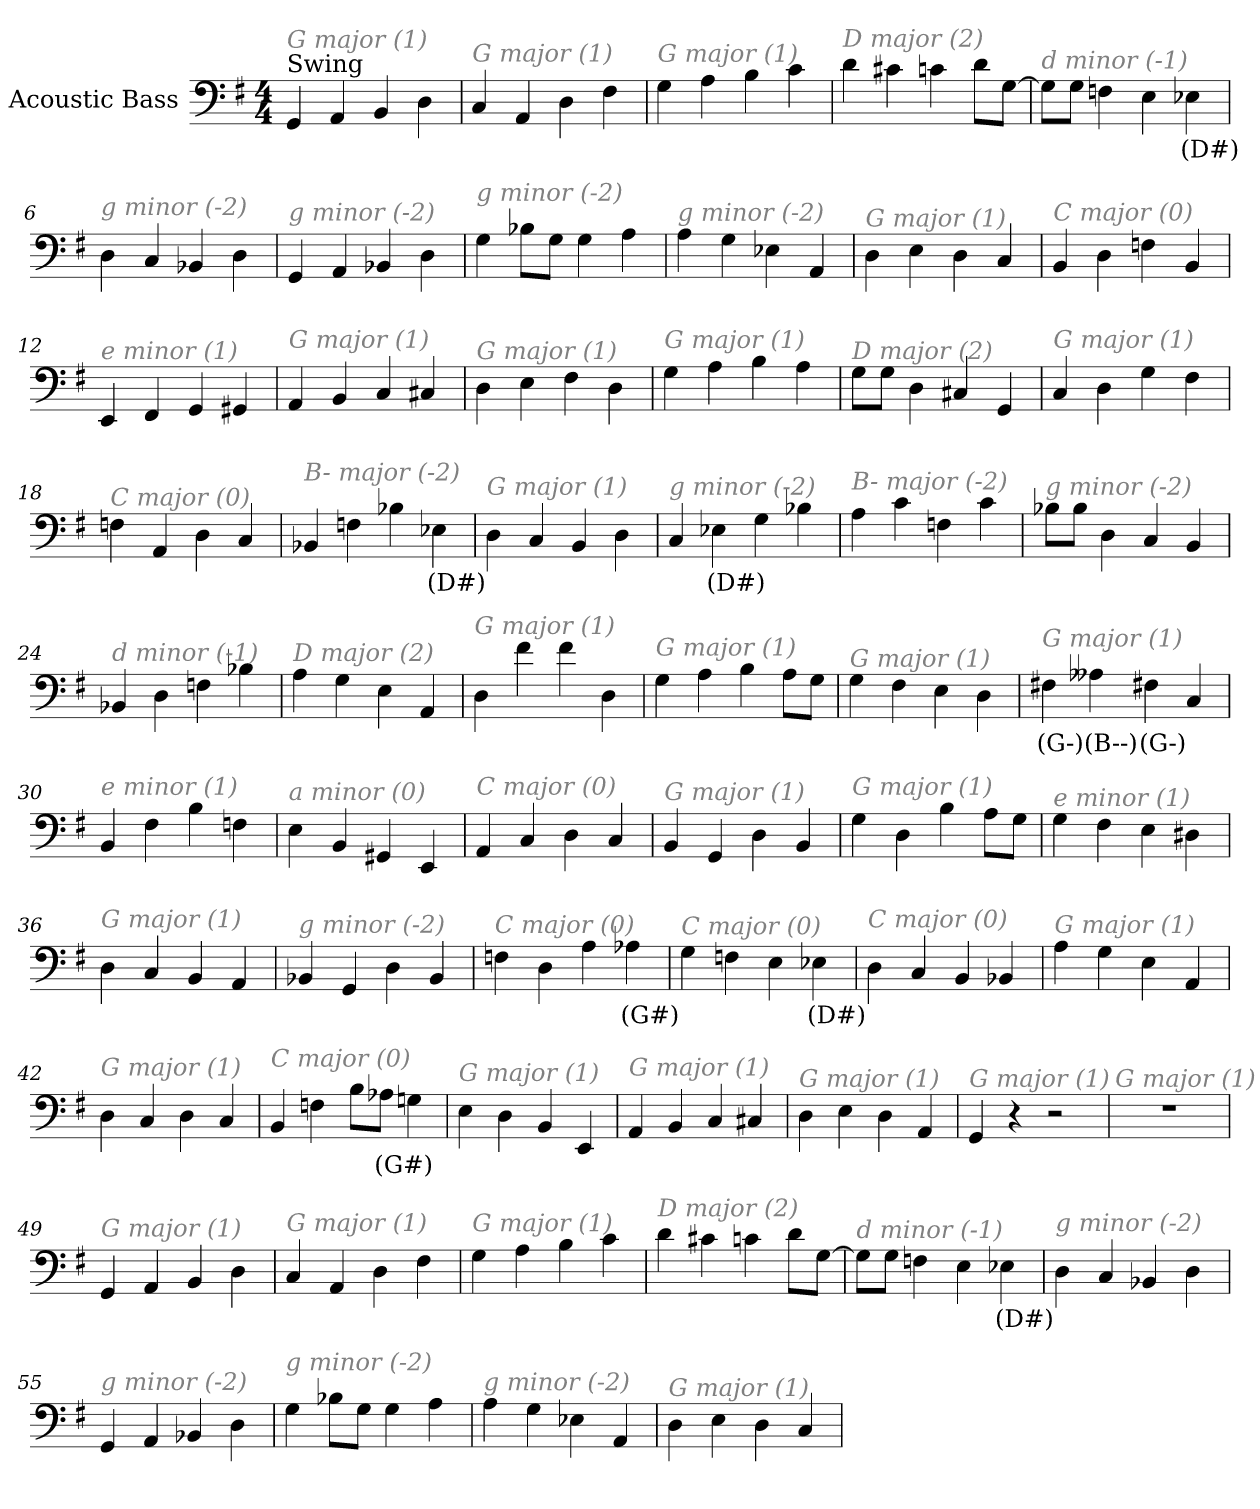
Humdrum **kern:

**kern	**text
*part1	*part1
*staff1	*staff1
*I"Acoustic Bass	*
*clefF4	*
*ITrd7c12	*
*k[f#]	*
*G:	*
*M4/4	*
*MM228	*
=1	=1
!LO:TX:a:t=Swing	!
!LO:TX:i:color=#808080:t=G major (1)	!
4GGG	.
4AAA	.
4BBB	.
4DD	.
=2	=2
!LO:TX:i:color=#808080:t=G major (1)	!
4CC	.
4AAA	.
4DD	.
4FF#	.
=3	=3
!LO:TX:i:color=#808080:t=G major (1)	!
4GG	.
4AA	.
4BB	.
4C	.
=4	=4
!LO:TX:i:color=#808080:t=D major (2)	!
4D	.
4C#X	.
4Cn	.
8DL	.
[8GGJ	.
=5	=5
!LO:TX:i:color=#808080:t=d minor (-1)	!
8GGL]	.
8GGJ	.
4FFn	.
4EE	.
4EE-Xi	(D#)
=6	=6
!LO:TX:i:color=#808080:t=g minor (-2)	!
4DD	.
4CC	.
4BBB-X	.
4DD	.
=7	=7
!LO:TX:i:color=#808080:t=g minor (-2)	!
4GGG	.
4AAA	.
4BBB-X	.
4DD	.
=8	=8
!LO:TX:i:color=#808080:t=g minor (-2)	!
4GG	.
8BB-XL	.
8GGJ	.
4GG	.
4AA	.
=9	=9
!LO:TX:i:color=#808080:t=g minor (-2)	!
4AA	.
4GG	.
4EE-X	.
4AAA	.
=10	=10
!LO:TX:i:color=#808080:t=G major (1)	!
4DD	.
4EE	.
4DD	.
4CC	.
=11	=11
!LO:TX:i:color=#808080:t=C major (0)	!
4BBB	.
4DD	.
4FFn	.
4BBB	.
=12	=12
!LO:TX:i:color=#808080:t=e minor (1)	!
4EEE	.
4FFF#	.
4GGG	.
4GGG#X	.
=13	=13
!LO:TX:i:color=#808080:t=G major (1)	!
4AAA	.
4BBB	.
4CC	.
4CC#X	.
=14	=14
!LO:TX:i:color=#808080:t=G major (1)	!
4DD	.
4EE	.
4FF#	.
4DD	.
=15	=15
!LO:TX:i:color=#808080:t=G major (1)	!
4GG	.
4AA	.
4BB	.
4AA	.
=16	=16
!LO:TX:i:color=#808080:t=D major (2)	!
8GGL	.
8GGJ	.
4DD	.
4CC#X	.
4GGG	.
=17	=17
!LO:TX:i:color=#808080:t=G major (1)	!
4CC	.
4DD	.
4GG	.
4FF#	.
=18	=18
!LO:TX:i:color=#808080:t=C major (0)	!
4FFn	.
4AAA	.
4DD	.
4CC	.
=19	=19
!LO:TX:i:color=#808080:t=B- major (-2)	!
4BBB-X	.
4FFn	.
4BB-X	.
4EE-Xi	(D#)
=20	=20
!LO:TX:i:color=#808080:t=G major (1)	!
4DD	.
4CC	.
4BBB	.
4DD	.
=21	=21
!LO:TX:i:color=#808080:t=g minor (-2)	!
4CC	.
4EE-Xi	(D#)
4GG	.
4BB-X	.
=22	=22
!LO:TX:i:color=#808080:t=B- major (-2)	!
4AA	.
4C	.
4FFn	.
4C	.
=23	=23
!LO:TX:i:color=#808080:t=g minor (-2)	!
8BB-XL	.
8BB-J	.
4DD	.
4CC	.
4BBB	.
=24	=24
!LO:TX:i:color=#808080:t=d minor (-1)	!
4BBB-X	.
4DD	.
4FFn	.
4BB-X	.
=25	=25
!LO:TX:i:color=#808080:t=D major (2)	!
4AA	.
4GG	.
4EE	.
4AAA	.
=26	=26
!LO:TX:i:color=#808080:t=G major (1)	!
4DD	.
4F#	.
4F#	.
4DD	.
=27	=27
!LO:TX:i:color=#808080:t=G major (1)	!
4GG	.
4AA	.
4BB	.
8AAL	.
8GGJ	.
=28	=28
!LO:TX:i:color=#808080:t=G major (1)	!
4GG	.
4FF#	.
4EE	.
4DD	.
=29	=29
!LO:TX:i:color=#808080:t=G major (1)	!
4FF#Xi	(G-)
4AA--Xi	(B--)
4FF#Xi	(G-)
4CC	.
=30	=30
!LO:TX:i:color=#808080:t=e minor (1)	!
4BBB	.
4FF#	.
4BB	.
4FFn	.
=31	=31
!LO:TX:i:color=#808080:t=a minor (0)	!
4EE	.
4BBB	.
4GGG#X	.
4EEE	.
=32	=32
!LO:TX:i:color=#808080:t=C major (0)	!
4AAA	.
4CC	.
4DD	.
4CC	.
=33	=33
!LO:TX:i:color=#808080:t=G major (1)	!
4BBB	.
4GGG	.
4DD	.
4BBB	.
=34	=34
!LO:TX:i:color=#808080:t=G major (1)	!
4GG	.
4DD	.
4BB	.
8AAL	.
8GGJ	.
=35	=35
!LO:TX:i:color=#808080:t=e minor (1)	!
4GG	.
4FF#	.
4EE	.
4DD#X	.
=36	=36
!LO:TX:i:color=#808080:t=G major (1)	!
4DD	.
4CC	.
4BBB	.
4AAA	.
=37	=37
!LO:TX:i:color=#808080:t=g minor (-2)	!
4BBB-X	.
4GGG	.
4DD	.
4BBB-	.
=38	=38
!LO:TX:i:color=#808080:t=C major (0)	!
4FFn	.
4DD	.
4AA	.
4AA-Xi	(G#)
=39	=39
!LO:TX:i:color=#808080:t=C major (0)	!
4GG	.
4FFn	.
4EE	.
4EE-Xi	(D#)
=40	=40
!LO:TX:i:color=#808080:t=C major (0)	!
4DD	.
4CC	.
4BBB	.
4BBB-X	.
=41	=41
!LO:TX:i:color=#808080:t=G major (1)	!
4AA	.
4GG	.
4EE	.
4AAA	.
=42	=42
!LO:TX:i:color=#808080:t=G major (1)	!
4DD	.
4CC	.
4DD	.
4CC	.
=43	=43
!LO:TX:i:color=#808080:t=C major (0)	!
4BBB	.
4FFn	.
8BBL	.
8AA-XiJ	(G#)
4GGn	.
=44	=44
!LO:TX:i:color=#808080:t=G major (1)	!
4EE	.
4DD	.
4BBB	.
4EEE	.
=45	=45
!LO:TX:i:color=#808080:t=G major (1)	!
4AAA	.
4BBB	.
4CC	.
4CC#X	.
=46	=46
!LO:TX:i:color=#808080:t=G major (1)	!
4DD	.
4EE	.
4DD	.
4AAA	.
=47	=47
!LO:TX:i:color=#808080:t=G major (1)	!
4GGG	.
4r	.
2r	.
=48	=48
!LO:TX:i:color=#808080:t=G major (1)	!
1r	.
=49	=49
!LO:TX:i:color=#808080:t=G major (1)	!
4GGG	.
4AAA	.
4BBB	.
4DD	.
=50	=50
!LO:TX:i:color=#808080:t=G major (1)	!
4CC	.
4AAA	.
4DD	.
4FF#	.
=51	=51
!LO:TX:i:color=#808080:t=G major (1)	!
4GG	.
4AA	.
4BB	.
4C	.
=52	=52
!LO:TX:i:color=#808080:t=D major (2)	!
4D	.
4C#X	.
4Cn	.
8DL	.
[8GGJ	.
=53	=53
!LO:TX:i:color=#808080:t=d minor (-1)	!
8GGL]	.
8GGJ	.
4FFn	.
4EE	.
4EE-Xi	(D#)
=54	=54
!LO:TX:i:color=#808080:t=g minor (-2)	!
4DD	.
4CC	.
4BBB-X	.
4DD	.
=55	=55
!LO:TX:i:color=#808080:t=g minor (-2)	!
4GGG	.
4AAA	.
4BBB-X	.
4DD	.
=56	=56
!LO:TX:i:color=#808080:t=g minor (-2)	!
4GG	.
8BB-XL	.
8GGJ	.
4GG	.
4AA	.
=57	=57
!LO:TX:i:color=#808080:t=g minor (-2)	!
4AA	.
4GG	.
4EE-X	.
4AAA	.
=58	=58
!LO:TX:i:color=#808080:t=G major (1)	!
4DD	.
4EE	.
4DD	.
4CC	.
=	=
*-	*-
